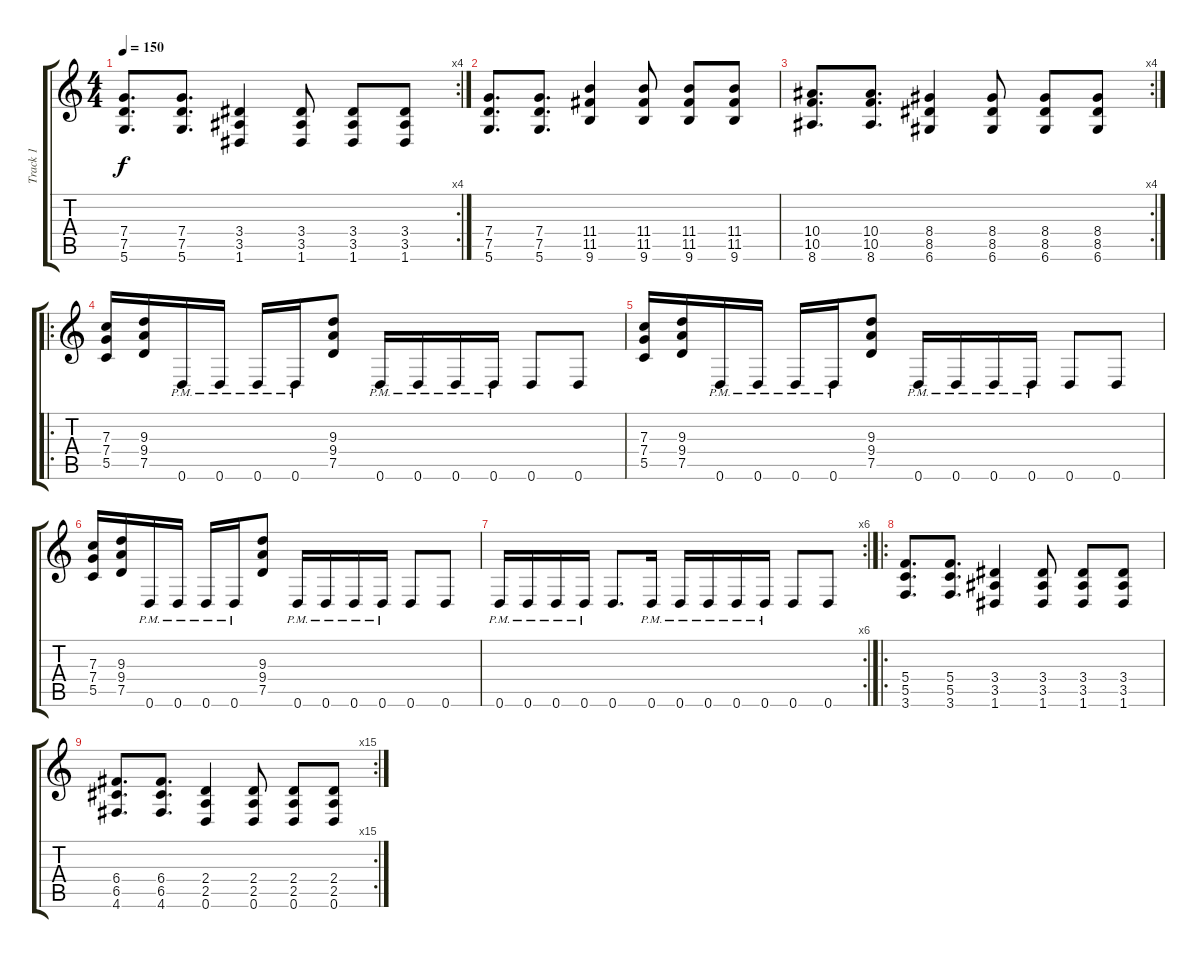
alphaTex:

\track ("Track 1" "Track 1") {instrument overdrivenguitar}
\staff {score tabs}
\tuning (D4 A3 F3 C3 G2 D2) {hide}
\rc 4
\ts (4 4)
\tempo 150
\clef g2
\ks c
(7.4 7.5 5.6).8{d dy f} (7.4 7.5 5.6).8{d} (3.4 3.5 1.6).4 (3.4 3.5 1.6).8 (3.4 3.5 1.6).8 (3.4 3.5 1.6).8 |
(7.4 7.5 5.6).8{d} (7.4 7.5 5.6).8{d} (11.4 11.5 9.6).4 (11.4 11.5 9.6).8 (11.4 11.5 9.6).8 (11.4 11.5 9.6).8 |
\rc 4
(10.4 10.5 8.6).8{d} (10.4 10.5 8.6).8{d} (8.4 8.5 6.6).4 (8.4 8.5 6.6).8 (8.4 8.5 6.6).8 (8.4 8.5 6.6).8 |
\ro
(7.3 7.4 5.5).16 (9.3 9.4 7.5).16 0.6{pm}.16 0.6{pm}.16 0.6{pm}.16 0.6{pm}.16 (9.3 9.4 7.5).8 0.6{pm}.16 0.6{pm}.16 0.6{pm}.16 0.6{pm}.16 0.6.8 0.6.8 |
(7.3 7.4 5.5).16 (9.3 9.4 7.5).16 0.6{pm}.16 0.6{pm}.16 0.6{pm}.16 0.6{pm}.16 (9.3 9.4 7.5).8 0.6{pm}.16 0.6{pm}.16 0.6{pm}.16 0.6{pm}.16 0.6.8 0.6.8 |
(7.3 7.4 5.5).16 (9.3 9.4 7.5).16 0.6{pm}.16 0.6{pm}.16 0.6{pm}.16 0.6{pm}.16 (9.3 9.4 7.5).8 0.6{pm}.16 0.6{pm}.16 0.6{pm}.16 0.6{pm}.16 0.6.8 0.6.8 |
\rc 6
0.6{pm}.16 0.6{pm}.16 0.6{pm}.16 0.6{pm}.16 0.6.8{d} 0.6{pm}.16 0.6{pm}.16 0.6{pm}.16 0.6{pm}.16 0.6{pm}.16 0.6.8 0.6.8 |
\ro
(5.4 5.5 3.6).8{d} (5.4 5.5 3.6).8{d} (3.4 3.5 1.6).4 (3.4 3.5 1.6).8 (3.4 3.5 1.6).8 (3.4 3.5 1.6).8 |
\rc 15
(6.4 6.5 4.6).8{d} (6.4 6.5 4.6).8{d} (2.4 2.5 0.6).4 (2.4 2.5 0.6).8 (2.4 2.5 0.6).8 (2.4 2.5 0.6).8
